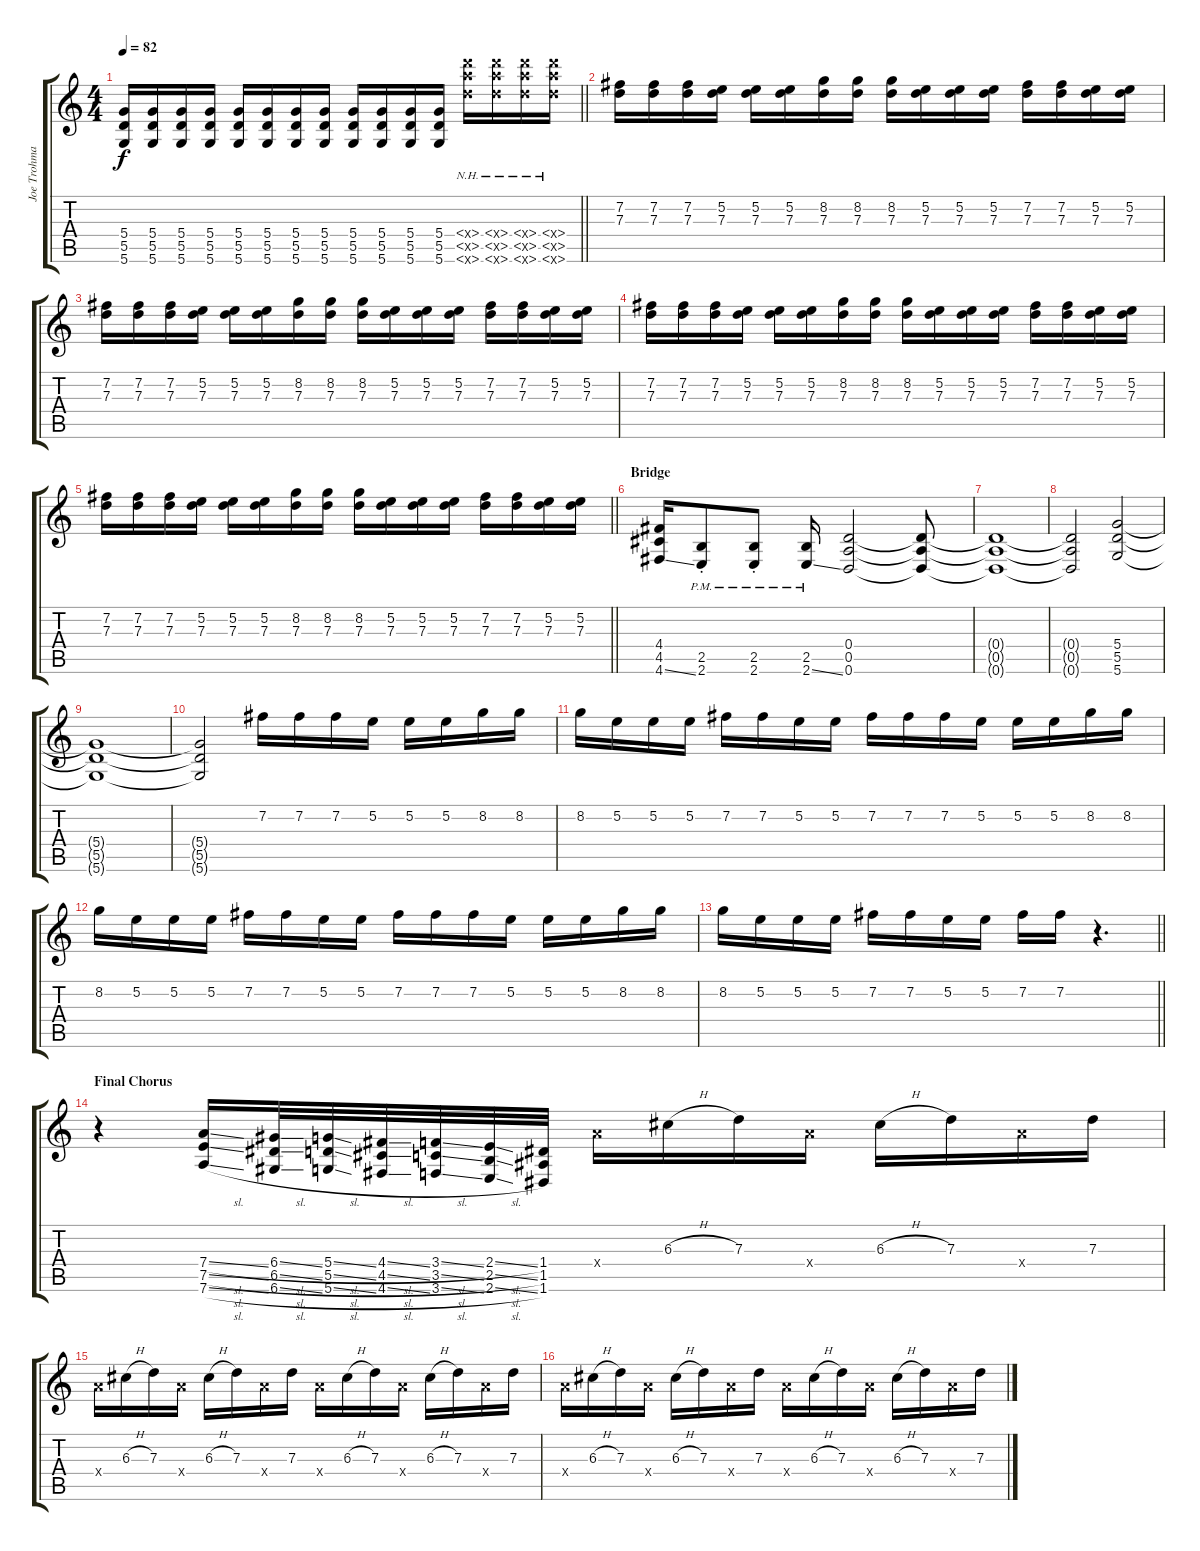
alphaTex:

\track ("Joe Trohman (Lead Guitar)" "Joe Trohma") {instrument distortionguitar}
\staff {score tabs}
\tuning (E4 B3 G3 D3 A2 D2) {hide}
\ts (4 4)
\tempo 82
\clef g2
\barLineRight lightlight
\ks c
(5.4 5.5 5.6).16{dy f} (5.4 5.5 5.6).16 (5.4 5.5 5.6).16 (5.4 5.5 5.6).16 (5.4 5.5 5.6).16 (5.4 5.5 5.6).16 (5.4 5.5 5.6).16 (5.4 5.5 5.6).16 (5.4 5.5 5.6).16 (5.4 5.5 5.6).16 (5.4 5.5 5.6).16 (5.4 5.5 5.6).16 (5.4{nh x} 5.5{nh x} 5.6{nh x}).16 (5.4{nh x} 5.5{nh x} 5.6{nh x}).16 (5.4{nh x} 5.5{nh x} 5.6{nh x}).16 (5.4{nh x} 5.5{nh x} 5.6{nh x}).16 |
(7.2 7.3).16 (7.2 7.3).16 (7.2 7.3).16 (5.2 7.3).16 (5.2 7.3).16 (5.2 7.3).16 (8.2 7.3).16 (8.2 7.3).16 (8.2 7.3).16 (5.2 7.3).16 (5.2 7.3).16 (5.2 7.3).16 (7.2 7.3).16 (7.2 7.3).16 (5.2 7.3).16 (5.2 7.3).16 |
(7.2 7.3).16 (7.2 7.3).16 (7.2 7.3).16 (5.2 7.3).16 (5.2 7.3).16 (5.2 7.3).16 (8.2 7.3).16 (8.2 7.3).16 (8.2 7.3).16 (5.2 7.3).16 (5.2 7.3).16 (5.2 7.3).16 (7.2 7.3).16 (7.2 7.3).16 (5.2 7.3).16 (5.2 7.3).16 |
(7.2 7.3).16 (7.2 7.3).16 (7.2 7.3).16 (5.2 7.3).16 (5.2 7.3).16 (5.2 7.3).16 (8.2 7.3).16 (8.2 7.3).16 (8.2 7.3).16 (5.2 7.3).16 (5.2 7.3).16 (5.2 7.3).16 (7.2 7.3).16 (7.2 7.3).16 (5.2 7.3).16 (5.2 7.3).16 |
\barLineRight lightlight
(7.2 7.3).16 (7.2 7.3).16 (7.2 7.3).16 (5.2 7.3).16 (5.2 7.3).16 (5.2 7.3).16 (8.2 7.3).16 (8.2 7.3).16 (8.2 7.3).16 (5.2 7.3).16 (5.2 7.3).16 (5.2 7.3).16 (7.2 7.3).16 (7.2 7.3).16 (5.2 7.3).16 (5.2 7.3).16 |
\section ("" "Bridge")
(4.4 4.5 4.6{ss}).16 (2.5{pm st} 2.6{pm st}).8 (2.5{pm st} 2.6{pm st}).8 (2.5{pm} 2.6{ss pm}).16 (0.4 0.5 0.6).2 (0.4{t} 0.5{t} 0.6{t}).8 |
(0.4{t} 0.5{t} 0.6{t}).1 |
(0.4{t} 0.5{t} 0.6{t}).2 (5.4 5.5 5.6).2 |
(5.4{t} 5.5{t} 5.6{t}).1 |
(5.4{t} 5.5{t} 5.6{t}).2 7.2.16 7.2.16 7.2.16 5.2.16 5.2.16 5.2.16 8.2.16 8.2.16 |
8.2.16 5.2.16 5.2.16 5.2.16 7.2.16 7.2.16 5.2.16 5.2.16 7.2.16 7.2.16 7.2.16 5.2.16 5.2.16 5.2.16 8.2.16 8.2.16 |
8.2.16 5.2.16 5.2.16 5.2.16 7.2.16 7.2.16 5.2.16 5.2.16 7.2.16 7.2.16 7.2.16 5.2.16 5.2.16 5.2.16 8.2.16 8.2.16 |
\barLineRight lightlight
8.2.16 5.2.16 5.2.16 5.2.16 7.2.16 7.2.16 5.2.16 5.2.16 7.2.16 7.2.16 r.4{d} |
\section ("" "Final Chorus")
r.4 (7.4{sl} 7.5{sl} 7.6{sl}).16 (6.4{sl} 6.5{sl} 6.6{sl}).32 (5.4{sl} 5.5{sl} 5.6{sl}).32 (4.4{sl} 4.5{sl} 4.6{sl}).32 (3.4{sl} 3.5{sl} 3.6{sl}).32 (2.4{sl} 2.5{sl} 2.6{sl}).32 (1.4 1.5 1.6).32 7.4{x}.16 6.3{h}.16 7.3.16 7.4{x}.16 6.3{h}.16 7.3.16 7.4{x}.16 7.3.16 |
7.4{x}.16 6.3{h}.16 7.3.16 7.4{x}.16 6.3{h}.16 7.3.16 7.4{x}.16 7.3.16 7.4{x}.16 6.3{h}.16 7.3.16 7.4{x}.16 6.3{h}.16 7.3.16 7.4{x}.16 7.3.16 |
7.4{x}.16 6.3{h}.16 7.3.16 7.4{x}.16 6.3{h}.16 7.3.16 7.4{x}.16 7.3.16 7.4{x}.16 6.3{h}.16 7.3.16 7.4{x}.16 6.3{h}.16 7.3.16 7.4{x}.16 7.3.16
